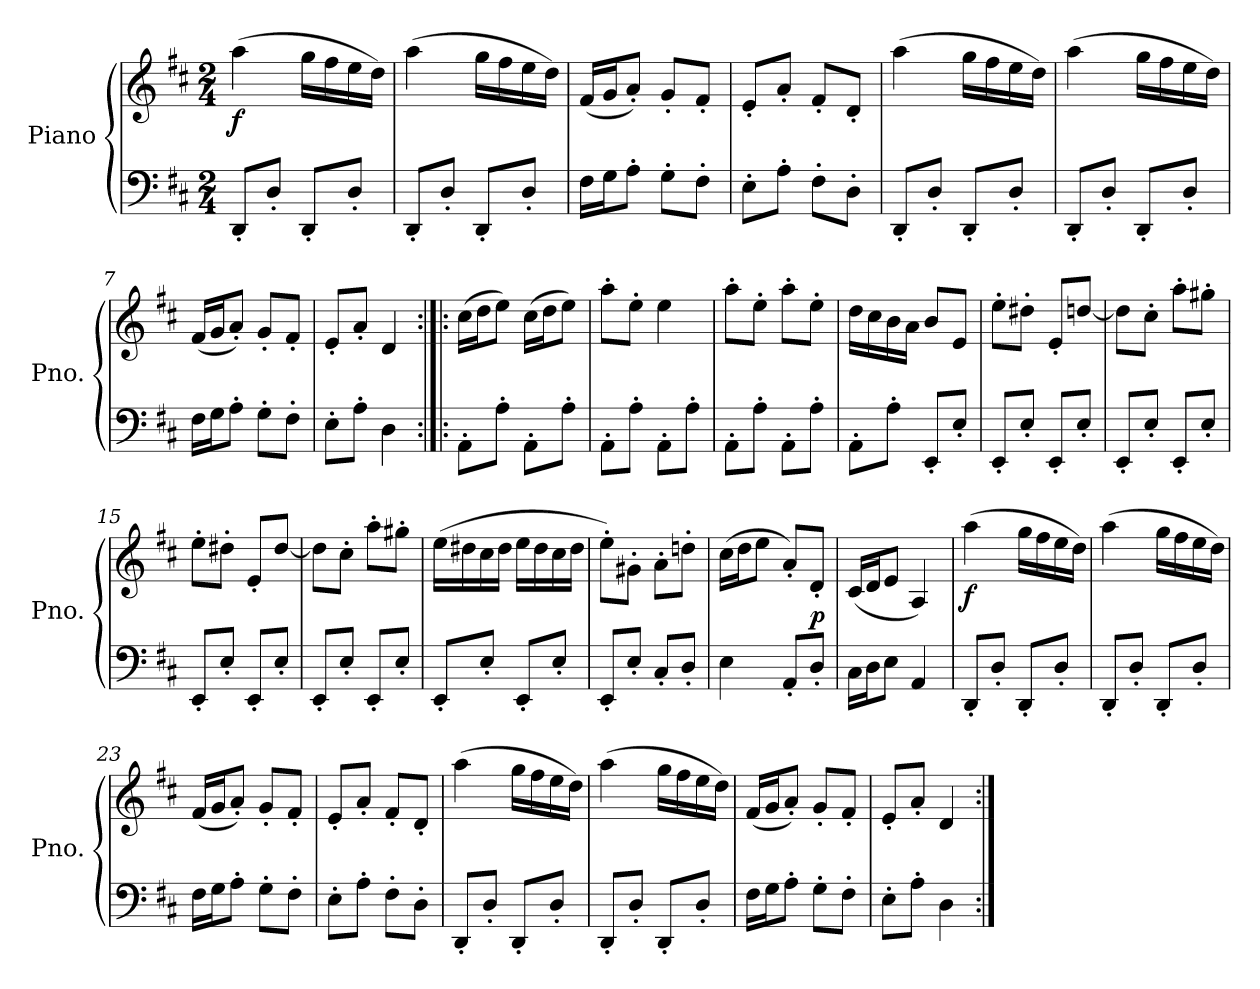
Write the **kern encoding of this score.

**kern	**kern	**dynam
*part1	*part1	*part1
*staff2	*staff1	*staff1/2
*I"Piano	*	*
*I'Pno.	*	*
*clefF4	*clefG2	*
*k[f#c#]	*k[f#c#]	*
*M2/4	*M2/4	*
*MM110	*MM110	*
=1	=1	=1
!	!	!LO:DY:b
8DD'/L	(4aa\	f
8D'/J	.	.
8DD'/L	16gg\LL	.
.	16ff#\	.
8D'/J	16ee\	.
.	16dd\JJ)	.
=2	=2	=2
8DD'/L	(4aa\	.
8D'/J	.	.
8DD'/L	16gg\LL	.
.	16ff#\	.
8D'/J	16ee\	.
.	16dd\JJ)	.
=3	=3	=3
16F#\LL	(16f#/LL	.
16G\J	16g/J	.
8A'\J	8a'/J)	.
8G'\L	8g'/L	.
8F#'\J	8f#'/J	.
=4	=4	=4
8E'\L	8e'/L	.
8A'\J	8a'/J	.
8F#'\L	8f#'/L	.
8D'\J	8d'/J	.
=5	=5	=5
8DD'/L	(4aa\	.
8D'/J	.	.
8DD'/L	16gg\LL	.
.	16ff#\	.
8D'/J	16ee\	.
.	16dd\JJ)	.
=6	=6	=6
8DD'/L	(4aa\	.
8D'/J	.	.
8DD'/L	16gg\LL	.
.	16ff#\	.
8D'/J	16ee\	.
.	16dd\JJ)	.
=7	=7	=7
16F#\LL	(16f#/LL	.
16G\J	16g/J	.
8A'\J	8a'/J)	.
8G'\L	8g'/L	.
8F#'\J	8f#'/J	.
!!LO:LB:g=z
=8	=8	=8
8E'\L	8e'/L	.
8A'\J	8a'/J	.
4D\	4d/	.
=9:|!|:	=9:|!|:	=9:|!|:
8AA'\L	(16cc#\LL	.
.	16dd\J	.
8A'\J	8ee\J)	.
8AA'\L	(16cc#\LL	.
.	16dd\J	.
8A'\J	8ee\J)	.
=10	=10	=10
8AA'\L	8aa'\L	.
8A'\J	8ee'\J	.
8AA'\L	4ee\	.
8A'\J	.	.
=11	=11	=11
8AA'\L	8aa'\L	.
8A'\J	8ee'\J	.
8AA'\L	8aa'\L	.
8A'\J	8ee'\J	.
=12	=12	=12
8AA'\L	16dd\LL	.
.	16cc#\	.
8A'\J	16b\	.
.	16a\JJ	.
8EE'/L	8b/L	.
8E'/J	8e/J	.
=13	=13	=13
8EE'/L	8ee'\L	.
8E'/J	8dd#X'\J	.
8EE'/L	8e'/L	.
8E'/J	[8ddn/J	.
=14	=14	=14
8EE'/L	8dd\L]	.
8E'/J	8cc#'\J	.
8EE'/L	8aa'\L	.
8E'/J	8gg#X'\J	.
!!LO:LB:g=z
=15	=15	=15
8EE'/L	8ee'\L	.
8E'/J	8dd#X'\J	.
8EE'/L	8e'/L	.
8E'/J	[8dd#/J	.
=16	=16	=16
8EE'/L	8dd#\L]	.
8E'/J	8cc#'\J	.
8EE'/L	8aa'\L	.
8E'/J	8gg#X'\J	.
=17	=17	=17
8EE'/L	(16ee\LL	.
.	16dd#X\	.
8E'/J	16cc#\	.
.	16dd#\JJ	.
8EE'/L	16ee\LL	.
.	16dd#\	.
8E'/J	16cc#\	.
.	16dd#\JJ	.
=18	=18	=18
8EE'/L	8ee'\L)	.
8E'/J	8g#X'\J	.
8C#'/L	8a'\L	.
8D'/J	8ddn'\J	.
=19	=19	=19
4E\	(16cc#\LL	.
.	16dd\J	.
.	8ee\J	.
8AA'/L	8a'/L)	.
!	!	!LO:DY:a=2
8D'/J	8d'/J	p
=20	=20	=20
16C#\LL	(16c#/LL	.
16D\J	16d/J	.
8E\J	8e/J	.
4AA/	4A/)	.
=21	=21	=21
!	!	!LO:DY:b
8DD'/L	(4aa\	f
8D'/J	.	.
8DD'/L	16gg\LL	.
.	16ff#\	.
8D'/J	16ee\	.
.	16dd\JJ)	.
!!LO:LB:g=z
=22	=22	=22
8DD'/L	(4aa\	.
8D'/J	.	.
8DD'/L	16gg\LL	.
.	16ff#\	.
8D'/J	16ee\	.
.	16dd\JJ)	.
=23	=23	=23
16F#\LL	(16f#/LL	.
16G\J	16g/J	.
8A'\J	8a'/J)	.
8G'\L	8g'/L	.
8F#'\J	8f#'/J	.
=24	=24	=24
8E'\L	8e'/L	.
8A'\J	8a'/J	.
8F#'\L	8f#'/L	.
8D'\J	8d'/J	.
=25	=25	=25
8DD'/L	(4aa\	.
8D'/J	.	.
8DD'/L	16gg\LL	.
.	16ff#\	.
8D'/J	16ee\	.
.	16dd\JJ)	.
=26	=26	=26
8DD'/L	(4aa\	.
8D'/J	.	.
8DD'/L	16gg\LL	.
.	16ff#\	.
8D'/J	16ee\	.
.	16dd\JJ)	.
=27	=27	=27
16F#\LL	(16f#/LL	.
16G\J	16g/J	.
8A'\J	8a'/J)	.
8G'\L	8g'/L	.
8F#'\J	8f#'/J	.
=28	=28	=28
8E'\L	8e'/L	.
8A'\J	8a'/J	.
4D\	4d/	.
=:|!	=:|!	=:|!
*-	*-	*-
